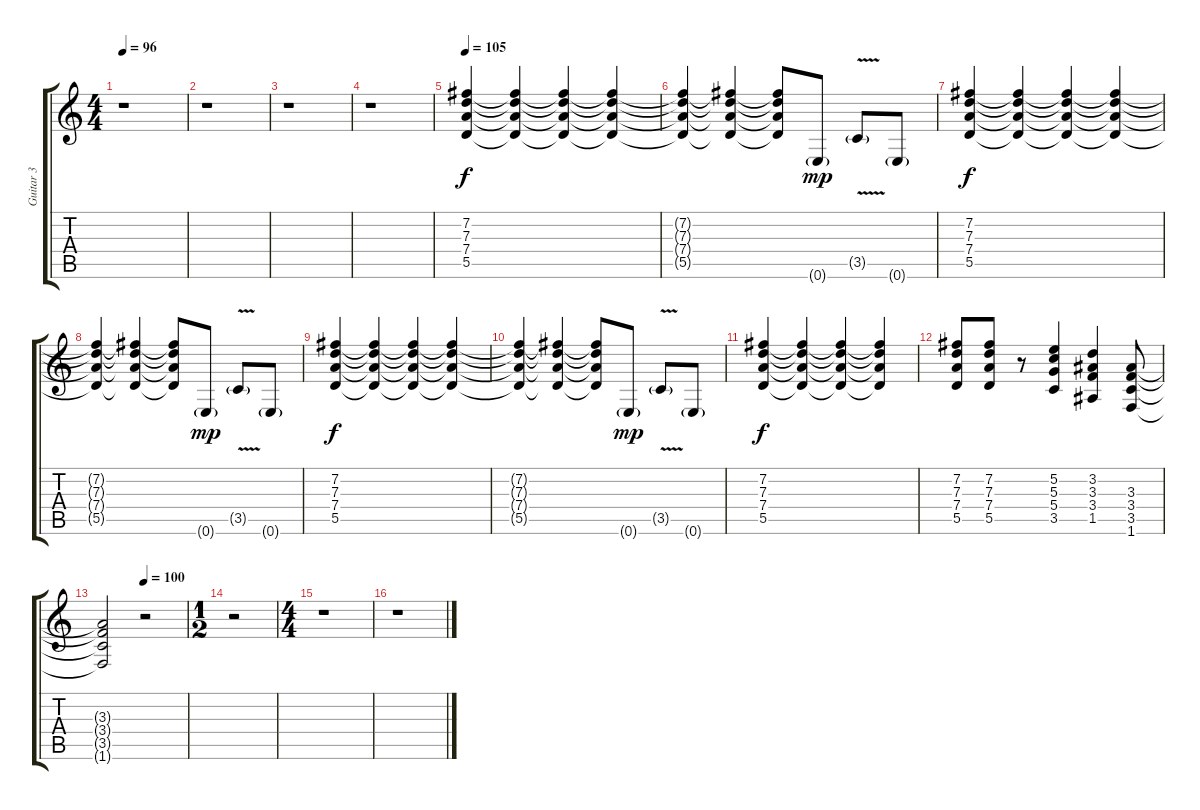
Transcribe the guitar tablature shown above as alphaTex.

\track ("Guitar 3" "Guitar 3") {instrument overdrivenguitar}
\staff {score tabs}
\tuning (E4 B3 G3 D3 A2 E2) {hide}
\ts (4 4)
\tempo 96
\clef g2
\ks c
r.1{dy f} |
r.1 |
r.1 |
r.1 |
\tempo 105
(7.2 7.3 7.4 5.5).4 (7.2{t} 7.3{t} 7.4{t} 5.5{t}).4 (7.2{t} 7.3{t} 7.4{t} 5.5{t}).4 (7.2{t} 7.3{t} 7.4{t} 5.5{t}).4 |
(7.2{t} 7.3{t} 7.4{t} 5.5{t}).4 (7.2{t} 7.3{t} 7.4{t} 5.5{t}).4 (7.2{t} 7.3{t} 7.4{t} 5.5{t}).8 0.6{g}.8{dy mp} 3.5{v g}.8 0.6{g}.8 |
(7.2 7.3 7.4 5.5).4{dy f} (7.2{t} 7.3{t} 7.4{t} 5.5{t}).4 (7.2{t} 7.3{t} 7.4{t} 5.5{t}).4 (7.2{t} 7.3{t} 7.4{t} 5.5{t}).4 |
(7.2{t} 7.3{t} 7.4{t} 5.5{t}).4 (7.2{t} 7.3{t} 7.4{t} 5.5{t}).4 (7.2{t} 7.3{t} 7.4{t} 5.5{t}).8 0.6{g}.8{dy mp} 3.5{v g}.8 0.6{g}.8 |
(7.2 7.3 7.4 5.5).4{dy f} (7.2{t} 7.3{t} 7.4{t} 5.5{t}).4 (7.2{t} 7.3{t} 7.4{t} 5.5{t}).4 (7.2{t} 7.3{t} 7.4{t} 5.5{t}).4 |
(7.2{t} 7.3{t} 7.4{t} 5.5{t}).4 (7.2{t} 7.3{t} 7.4{t} 5.5{t}).4 (7.2{t} 7.3{t} 7.4{t} 5.5{t}).8 0.6{g}.8{dy mp} 3.5{v g}.8 0.6{g}.8 |
(7.2 7.3 7.4 5.5).4{dy f} (7.2{t} 7.3{t} 7.4{t} 5.5{t}).4 (7.2{t} 7.3{t} 7.4{t} 5.5{t}).4 (7.2{t} 7.3{t} 7.4{t} 5.5{t}).4 |
(7.2 7.3 7.4 5.5).8 (7.2 7.3 7.4 5.5).8 r.8 (5.2 5.3 5.4 3.5).4 (3.2 3.3 3.4 1.5).4 (3.3 3.4 3.5 1.6).8 |
\tempo (100 0.5)
(3.3{t} 3.4{t} 3.5{t} 1.6{t}).2 r.2 |
\ts (1 2)
r.2 |
\ts (4 4)
r.1 |
r.1
